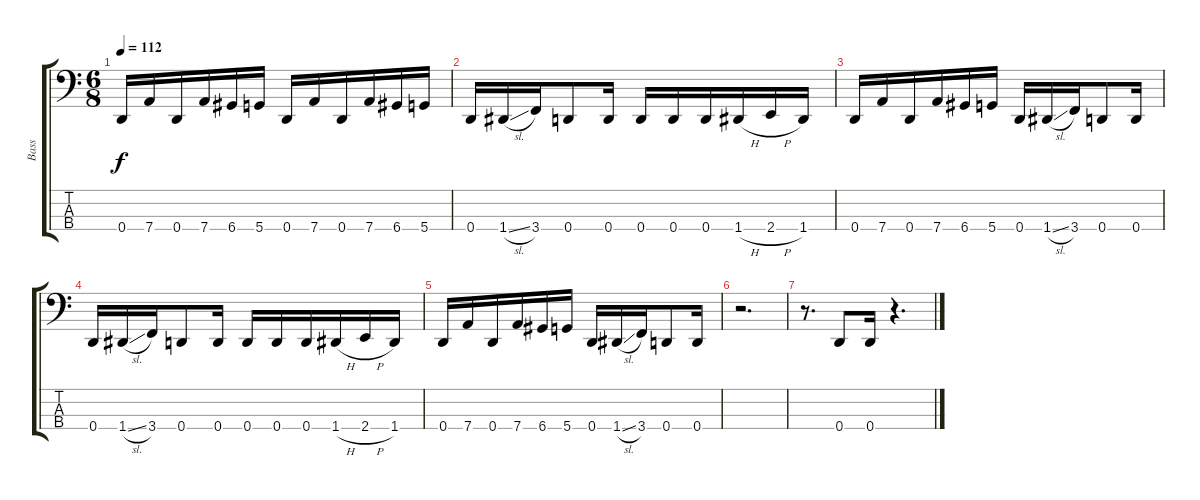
\track ("Bass" "Bass") {instrument electricbassfinger}
\staff {score tabs}
\tuning (F2 C2 G1 D1) {hide}
\ts (6 8)
\tempo 112
\clef f4
\ks c
0.4.16{dy f} 7.4.16 0.4.16 7.4.16 6.4.16 5.4.16 0.4.16 7.4.16 0.4.16 7.4.16 6.4.16 5.4.16 |
0.4.16 1.4{sl}.16 3.4.16 0.4.8 0.4.16 0.4.16 0.4.16 0.4.16 1.4{h}.16 2.4{h}.16 1.4.16 |
0.4.16 7.4.16 0.4.16 7.4.16 6.4.16 5.4.16 0.4.16 1.4{sl}.16 3.4.16 0.4.8 0.4.16 |
0.4.16 1.4{sl}.16 3.4.16 0.4.8 0.4.16 0.4.16 0.4.16 0.4.16 1.4{h}.16 2.4{h}.16 1.4.16 |
0.4.16 7.4.16 0.4.16 7.4.16 6.4.16 5.4.16 0.4.16 1.4{sl}.16 3.4.16 0.4.8 0.4.16 |
r.2{d} |
r.8{d} 0.4.8 0.4.16 r.4{d}
